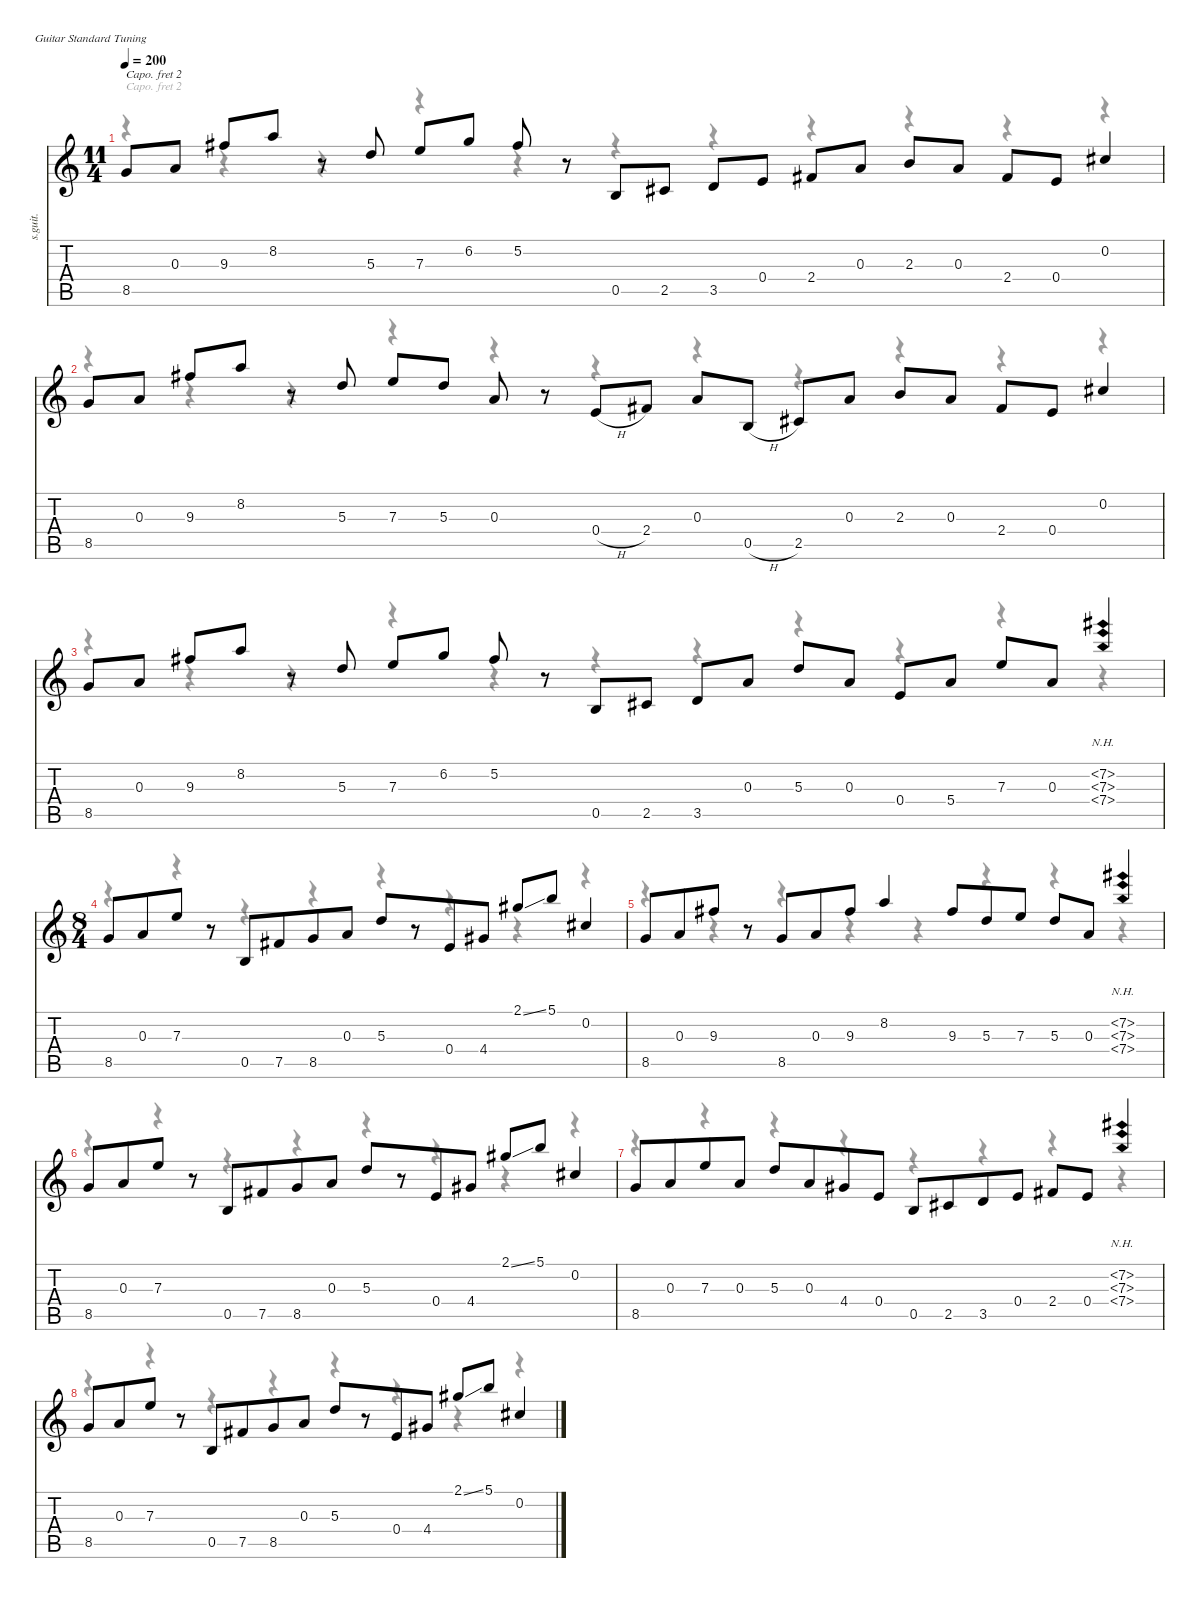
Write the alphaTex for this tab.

\defaultSystemsLayout 4
\hideDynamics
\bracketExtendMode nobrackets
\otherSystemsTrackNameOrientation horizontal
\track ("Track 1" "s.guit.") {instrument acousticguitarsteel}
\staff {score tabs}
\capo 2
\tuning (E4 B3 G3 D3 A2 E2)
\voice
\ts (11 4)
\tempo 200
\clef g2
\ks c
8.5.8{lyrics (0 " ") lyrics (1 "") lyrics (2 "") lyrics (3 "") lyrics (4 "") dy f beam Up} 0.3.8{lyrics (0 " ") lyrics (1 "") lyrics (2 "") lyrics (3 "") lyrics (4 "") beam Up} 9.3{acc #}.8{lyrics (0 " ") lyrics (1 "") lyrics (2 "") lyrics (3 "") lyrics (4 "") beam Up} 8.2.8{lyrics (0 " ") lyrics (1 "") lyrics (2 "") lyrics (3 "") lyrics (4 "") beam Up} r.8{beam Up} 5.3.8{lyrics (0 " ") lyrics (1 "") lyrics (2 "") lyrics (3 "") lyrics (4 "") beam Up} 7.3.8{lyrics (0 " ") lyrics (1 "") lyrics (2 "") lyrics (3 "") lyrics (4 "") beam Up} 6.2.8{lyrics (0 " ") lyrics (1 "") lyrics (2 "") lyrics (3 "") lyrics (4 "") beam Up} 5.2{acc #}.8{lyrics (0 " ") lyrics (1 "") lyrics (2 "") lyrics (3 "") lyrics (4 "") beam Up} r.8{beam Up} 0.5.8{lyrics (0 " ") lyrics (1 "") lyrics (2 "") lyrics (3 "") lyrics (4 "") beam Up} 2.5{acc #}.8{lyrics (0 " ") lyrics (1 "") lyrics (2 "") lyrics (3 "") lyrics (4 "") beam Up} 3.5.8{lyrics (0 " ") lyrics (1 "") lyrics (2 "") lyrics (3 "") lyrics (4 "") beam Up} 0.4.8{lyrics (0 " ") lyrics (1 "") lyrics (2 "") lyrics (3 "") lyrics (4 "") beam Up} 2.4{acc #}.8{lyrics (0 " ") lyrics (1 "") lyrics (2 "") lyrics (3 "") lyrics (4 "") beam Up} 0.3.8{lyrics (0 " ") lyrics (1 "") lyrics (2 "") lyrics (3 "") lyrics (4 "") beam Up} 2.3.8{lyrics (0 " ") lyrics (1 "") lyrics (2 "") lyrics (3 "") lyrics (4 "") beam Up} 0.3.8{lyrics (0 " ") lyrics (1 "") lyrics (2 "") lyrics (3 "") lyrics (4 "") beam Up} 2.4{acc #}.8{lyrics (0 " ") lyrics (1 "") lyrics (2 "") lyrics (3 "") lyrics (4 "") beam Up} 0.4.8{lyrics (0 " ") lyrics (1 "") lyrics (2 "") lyrics (3 "") lyrics (4 "") beam Up} 0.2{acc #}.4{lyrics (0 " ") lyrics (1 "") lyrics (2 "") lyrics (3 "") lyrics (4 "") beam Up} |
8.5.8{lyrics (0 " ") lyrics (1 "") lyrics (2 "") lyrics (3 "") lyrics (4 "") beam Up} 0.3.8{lyrics (0 " ") lyrics (1 "") lyrics (2 "") lyrics (3 "") lyrics (4 "") beam Up} 9.3{acc #}.8{lyrics (0 " ") lyrics (1 "") lyrics (2 "") lyrics (3 "") lyrics (4 "") beam Up} 8.2.8{lyrics (0 " ") lyrics (1 "") lyrics (2 "") lyrics (3 "") lyrics (4 "") beam Up} r.8{beam Up} 5.3.8{lyrics (0 " ") lyrics (1 "") lyrics (2 "") lyrics (3 "") lyrics (4 "") beam Up} 7.3.8{lyrics (0 " ") lyrics (1 "") lyrics (2 "") lyrics (3 "") lyrics (4 "") beam Up} 5.3.8{lyrics (0 " ") lyrics (1 "") lyrics (2 "") lyrics (3 "") lyrics (4 "") beam Up} 0.3.8{lyrics (0 " ") lyrics (1 "") lyrics (2 "") lyrics (3 "") lyrics (4 "") beam Up} r.8{beam Up} 0.4{h}.8{lyrics (0 " ") lyrics (1 "") lyrics (2 "") lyrics (3 "") lyrics (4 "") beam Up} 2.4{acc #}.8{lyrics (0 " ") lyrics (1 "") lyrics (2 "") lyrics (3 "") lyrics (4 "") beam Up} 0.3.8{lyrics (0 " ") lyrics (1 "") lyrics (2 "") lyrics (3 "") lyrics (4 "") beam Up} 0.5{h}.8{lyrics (0 " ") lyrics (1 "") lyrics (2 "") lyrics (3 "") lyrics (4 "") beam Up} 2.5{acc #}.8{lyrics (0 " ") lyrics (1 "") lyrics (2 "") lyrics (3 "") lyrics (4 "") beam Up} 0.3.8{lyrics (0 " ") lyrics (1 "") lyrics (2 "") lyrics (3 "") lyrics (4 "") beam Up} 2.3.8{lyrics (0 " ") lyrics (1 "") lyrics (2 "") lyrics (3 "") lyrics (4 "") beam Up} 0.3.8{lyrics (0 " ") lyrics (1 "") lyrics (2 "") lyrics (3 "") lyrics (4 "") beam Up} 2.4{acc #}.8{lyrics (0 " ") lyrics (1 "") lyrics (2 "") lyrics (3 "") lyrics (4 "") beam Up} 0.4.8{lyrics (0 " ") lyrics (1 "") lyrics (2 "") lyrics (3 "") lyrics (4 "") beam Up} 0.2{acc #}.4{lyrics (0 " ") lyrics (1 "") lyrics (2 "") lyrics (3 "") lyrics (4 "") beam Up} |
8.5.8{lyrics (0 " ") lyrics (1 "") lyrics (2 "") lyrics (3 "") lyrics (4 "") beam Up} 0.3.8{lyrics (0 " ") lyrics (1 "") lyrics (2 "") lyrics (3 "") lyrics (4 "") beam Up} 9.3{acc #}.8{lyrics (0 " ") lyrics (1 "") lyrics (2 "") lyrics (3 "") lyrics (4 "") beam Up} 8.2.8{lyrics (0 " ") lyrics (1 "") lyrics (2 "") lyrics (3 "") lyrics (4 "") beam Up} r.8{beam Up} 5.3.8{lyrics (0 " ") lyrics (1 "") lyrics (2 "") lyrics (3 "") lyrics (4 "") beam Up} 7.3.8{lyrics (0 " ") lyrics (1 "") lyrics (2 "") lyrics (3 "") lyrics (4 "") beam Up} 6.2.8{lyrics (0 " ") lyrics (1 "") lyrics (2 "") lyrics (3 "") lyrics (4 "") beam Up} 5.2{acc #}.8{lyrics (0 " ") lyrics (1 "") lyrics (2 "") lyrics (3 "") lyrics (4 "") beam Up} r.8{beam Up} 0.5.8{lyrics (0 " ") lyrics (1 "") lyrics (2 "") lyrics (3 "") lyrics (4 "") beam Up} 2.5{acc #}.8{lyrics (0 " ") lyrics (1 "") lyrics (2 "") lyrics (3 "") lyrics (4 "") beam Up} 3.5.8{lyrics (0 " ") lyrics (1 "") lyrics (2 "") lyrics (3 "") lyrics (4 "") beam Up} 0.3.8{lyrics (0 " ") lyrics (1 "") lyrics (2 "") lyrics (3 "") lyrics (4 "") beam Up} 5.3.8{lyrics (0 " ") lyrics (1 "") lyrics (2 "") lyrics (3 "") lyrics (4 "") beam Up} 0.3.8{lyrics (0 " ") lyrics (1 "") lyrics (2 "") lyrics (3 "") lyrics (4 "") beam Up} 0.4.8{lyrics (0 " ") lyrics (1 "") lyrics (2 "") lyrics (3 "") lyrics (4 "") beam Up} 5.4.8{lyrics (0 " ") lyrics (1 "") lyrics (2 "") lyrics (3 "") lyrics (4 "") beam Up} 7.3.8{lyrics (0 " ") lyrics (1 "") lyrics (2 "") lyrics (3 "") lyrics (4 "") beam Up} 0.3.8{lyrics (0 " ") lyrics (1 "") lyrics (2 "") lyrics (3 "") lyrics (4 "") beam Up} (7.2{nh acc #} 7.3{nh} 7.4{nh}).4{lyrics (0 " ") lyrics (1 "") lyrics (2 "") lyrics (3 "") lyrics (4 "") beam Up} |
\ts (8 4)
\beaming (8 4 4 4 4)
8.5.8{lyrics (0 " ") lyrics (1 "") lyrics (2 "") lyrics (3 "") lyrics (4 "") beam Up} 0.3.8{lyrics (0 " ") lyrics (1 "") lyrics (2 "") lyrics (3 "") lyrics (4 "") beam Up} 7.3.8{lyrics (0 " ") lyrics (1 "") lyrics (2 "") lyrics (3 "") lyrics (4 "") beam Up} r.8{beam Up} 0.5.8{lyrics (0 " ") lyrics (1 "") lyrics (2 "") lyrics (3 "") lyrics (4 "") beam Up} 7.5{acc #}.8{lyrics (0 " ") lyrics (1 "") lyrics (2 "") lyrics (3 "") lyrics (4 "") beam Up} 8.5.8{lyrics (0 " ") lyrics (1 "") lyrics (2 "") lyrics (3 "") lyrics (4 "") beam Up} 0.3.8{lyrics (0 " ") lyrics (1 "") lyrics (2 "") lyrics (3 "") lyrics (4 "") beam Up} 5.3.8{lyrics (0 " ") lyrics (1 "") lyrics (2 "") lyrics (3 "") lyrics (4 "") beam Up} r.8{beam Up} 0.4.8{lyrics (0 " ") lyrics (1 "") lyrics (2 "") lyrics (3 "") lyrics (4 "") beam Up} 4.4{acc #}.8{lyrics (0 " ") lyrics (1 "") lyrics (2 "") lyrics (3 "") lyrics (4 "") beam Up} 2.1{ss acc #}.8{lyrics (0 " ") lyrics (1 "") lyrics (2 "") lyrics (3 "") lyrics (4 "") beam Up} 5.1.8{lyrics (0 " ") lyrics (1 "") lyrics (2 "") lyrics (3 "") lyrics (4 "") beam Up} 0.2{acc #}.4{lyrics (0 " ") lyrics (1 "") lyrics (2 "") lyrics (3 "") lyrics (4 "") beam Up} |
8.5.8{lyrics (0 " ") lyrics (1 "") lyrics (2 "") lyrics (3 "") lyrics (4 "") beam Up} 0.3.8{lyrics (0 " ") lyrics (1 "") lyrics (2 "") lyrics (3 "") lyrics (4 "") beam Up} 9.3{acc #}.8{lyrics (0 " ") lyrics (1 "") lyrics (2 "") lyrics (3 "") lyrics (4 "") beam Up} r.8{beam Up} 8.5.8{lyrics (0 " ") lyrics (1 "") lyrics (2 "") lyrics (3 "") lyrics (4 "") beam Up} 0.3.8{lyrics (0 " ") lyrics (1 "") lyrics (2 "") lyrics (3 "") lyrics (4 "") beam Up} 9.3{acc #}.8{lyrics (0 " ") lyrics (1 "") lyrics (2 "") lyrics (3 "") lyrics (4 "") beam Up} 8.2.4{lyrics (0 " ") lyrics (1 "") lyrics (2 "") lyrics (3 "") lyrics (4 "") beam Up} 9.3{acc #}.8{lyrics (0 " ") lyrics (1 "") lyrics (2 "") lyrics (3 "") lyrics (4 "") beam Up} 5.3.8{lyrics (0 " ") lyrics (1 "") lyrics (2 "") lyrics (3 "") lyrics (4 "") beam Up} 7.3.8{lyrics (0 " ") lyrics (1 "") lyrics (2 "") lyrics (3 "") lyrics (4 "") beam Up} 5.3.8{lyrics (0 " ") lyrics (1 "") lyrics (2 "") lyrics (3 "") lyrics (4 "") beam Up} 0.3.8{lyrics (0 " ") lyrics (1 "") lyrics (2 "") lyrics (3 "") lyrics (4 "") beam Up} (7.2{nh acc #} 7.3{nh} 7.4{nh}).4{lyrics (0 " ") lyrics (1 "") lyrics (2 "") lyrics (3 "") lyrics (4 "") beam Up} |
8.5.8{lyrics (0 " ") lyrics (1 "") lyrics (2 "") lyrics (3 "") lyrics (4 "") beam Up} 0.3.8{lyrics (0 " ") lyrics (1 "") lyrics (2 "") lyrics (3 "") lyrics (4 "") beam Up} 7.3.8{lyrics (0 " ") lyrics (1 "") lyrics (2 "") lyrics (3 "") lyrics (4 "") beam Up} r.8{beam Up} 0.5.8{lyrics (0 " ") lyrics (1 "") lyrics (2 "") lyrics (3 "") lyrics (4 "") beam Up} 7.5{acc #}.8{lyrics (0 " ") lyrics (1 "") lyrics (2 "") lyrics (3 "") lyrics (4 "") beam Up} 8.5.8{lyrics (0 " ") lyrics (1 "") lyrics (2 "") lyrics (3 "") lyrics (4 "") beam Up} 0.3.8{lyrics (0 " ") lyrics (1 "") lyrics (2 "") lyrics (3 "") lyrics (4 "") beam Up} 5.3.8{lyrics (0 " ") lyrics (1 "") lyrics (2 "") lyrics (3 "") lyrics (4 "") beam Up} r.8{beam Up} 0.4.8{lyrics (0 " ") lyrics (1 "") lyrics (2 "") lyrics (3 "") lyrics (4 "") beam Up} 4.4{acc #}.8{lyrics (0 " ") lyrics (1 "") lyrics (2 "") lyrics (3 "") lyrics (4 "") beam Up} 2.1{ss acc #}.8{lyrics (0 " ") lyrics (1 "") lyrics (2 "") lyrics (3 "") lyrics (4 "") beam Up} 5.1.8{lyrics (0 " ") lyrics (1 "") lyrics (2 "") lyrics (3 "") lyrics (4 "") beam Up} 0.2{acc #}.4{lyrics (0 " ") lyrics (1 "") lyrics (2 "") lyrics (3 "") lyrics (4 "") beam Up} |
8.5.8{lyrics (0 " ") lyrics (1 "") lyrics (2 "") lyrics (3 "") lyrics (4 "") beam Up} 0.3.8{lyrics (0 " ") lyrics (1 "") lyrics (2 "") lyrics (3 "") lyrics (4 "") beam Up} 7.3.8{lyrics (0 " ") lyrics (1 "") lyrics (2 "") lyrics (3 "") lyrics (4 "") beam Up} 0.3.8{lyrics (0 " ") lyrics (1 "") lyrics (2 "") lyrics (3 "") lyrics (4 "") beam Up} 5.3.8{lyrics (0 " ") lyrics (1 "") lyrics (2 "") lyrics (3 "") lyrics (4 "") beam Up} 0.3.8{lyrics (0 " ") lyrics (1 "") lyrics (2 "") lyrics (3 "") lyrics (4 "") beam Up} 4.4{acc #}.8{lyrics (0 " ") lyrics (1 "") lyrics (2 "") lyrics (3 "") lyrics (4 "") beam Up} 0.4.8{lyrics (0 " ") lyrics (1 "") lyrics (2 "") lyrics (3 "") lyrics (4 "") beam Up} 0.5.8{lyrics (0 " ") lyrics (1 "") lyrics (2 "") lyrics (3 "") lyrics (4 "") beam Up} 2.5{acc #}.8{lyrics (0 " ") lyrics (1 "") lyrics (2 "") lyrics (3 "") lyrics (4 "") beam Up} 3.5.8{lyrics (0 " ") lyrics (1 "") lyrics (2 "") lyrics (3 "") lyrics (4 "") beam Up} 0.4.8{lyrics (0 " ") lyrics (1 "") lyrics (2 "") lyrics (3 "") lyrics (4 "") beam Up} 2.4{acc #}.8{lyrics (0 " ") lyrics (1 "") lyrics (2 "") lyrics (3 "") lyrics (4 "") beam Up} 0.4.8{lyrics (0 " ") lyrics (1 "") lyrics (2 "") lyrics (3 "") lyrics (4 "") beam Up} (7.2{nh acc #} 7.3{nh} 7.4{nh}).4{lyrics (0 " ") lyrics (1 "") lyrics (2 "") lyrics (3 "") lyrics (4 "") beam Up} |
8.5.8{lyrics (0 " ") lyrics (1 "") lyrics (2 "") lyrics (3 "") lyrics (4 "") beam Up} 0.3.8{lyrics (0 " ") lyrics (1 "") lyrics (2 "") lyrics (3 "") lyrics (4 "") beam Up} 7.3.8{lyrics (0 " ") lyrics (1 "") lyrics (2 "") lyrics (3 "") lyrics (4 "") beam Up} r.8{beam Up} 0.5.8{lyrics (0 " ") lyrics (1 "") lyrics (2 "") lyrics (3 "") lyrics (4 "") beam Up} 7.5{acc #}.8{lyrics (0 " ") lyrics (1 "") lyrics (2 "") lyrics (3 "") lyrics (4 "") beam Up} 8.5.8{lyrics (0 " ") lyrics (1 "") lyrics (2 "") lyrics (3 "") lyrics (4 "") beam Up} 0.3.8{lyrics (0 " ") lyrics (1 "") lyrics (2 "") lyrics (3 "") lyrics (4 "") beam Up} 5.3.8{lyrics (0 " ") lyrics (1 "") lyrics (2 "") lyrics (3 "") lyrics (4 "") beam Up} r.8{beam Up} 0.4.8{lyrics (0 " ") lyrics (1 "") lyrics (2 "") lyrics (3 "") lyrics (4 "") beam Up} 4.4{acc #}.8{lyrics (0 " ") lyrics (1 "") lyrics (2 "") lyrics (3 "") lyrics (4 "") beam Up} 2.1{ss acc #}.8{lyrics (0 " ") lyrics (1 "") lyrics (2 "") lyrics (3 "") lyrics (4 "") beam Up} 5.1.8{lyrics (0 " ") lyrics (1 "") lyrics (2 "") lyrics (3 "") lyrics (4 "") beam Up} 0.2{acc #}.4{lyrics (0 " ") lyrics (1 "") lyrics (2 "") lyrics (3 "") lyrics (4 "") beam Up}
\voice
\clef g2
\ottava regular
\simile none
\ks c
r.4{dy mf beam Down} r.4{beam Down} r.4{beam Down} r.4{beam Down} r.4{beam Down} r.4{beam Down} r.4{beam Down} r.4{beam Down} r.4{beam Down} r.4{beam Down} r.4{beam Down} |
r.4{beam Down} r.4{beam Down} r.4{beam Down} r.4{beam Down} r.4{beam Down} r.4{beam Down} r.4{beam Down} r.4{beam Down} r.4{beam Down} r.4{beam Down} r.4{beam Down} |
r.4{beam Down} r.4{beam Down} r.4{beam Down} r.4{beam Down} r.4{beam Down} r.4{beam Down} r.4{beam Down} r.4{beam Down} r.4{beam Down} r.4{beam Down} r.4{beam Down} |
r.4{beam Down} r.4{beam Down} r.4{beam Down} r.4{beam Down} r.4{beam Down} r.4{beam Down} r.4{beam Down} r.4{beam Down} |
r.4{beam Down} r.4{beam Down} r.4{beam Down} r.4{beam Down} r.4{beam Down} r.4{beam Down} r.4{beam Down} r.4{beam Down} |
r.4{beam Down} r.4{beam Down} r.4{beam Down} r.4{beam Down} r.4{beam Down} r.4{beam Down} r.4{beam Down} r.4{beam Down} |
r.4{beam Down} r.4{beam Down} r.4{beam Down} r.4{beam Down} r.4{beam Down} r.4{beam Down} r.4{beam Down} r.4{beam Down} |
r.4{beam Down} r.4{beam Down} r.4{beam Down} r.4{beam Down} r.4{beam Down} r.4{beam Down} r.4{beam Down} r.4{beam Down}
